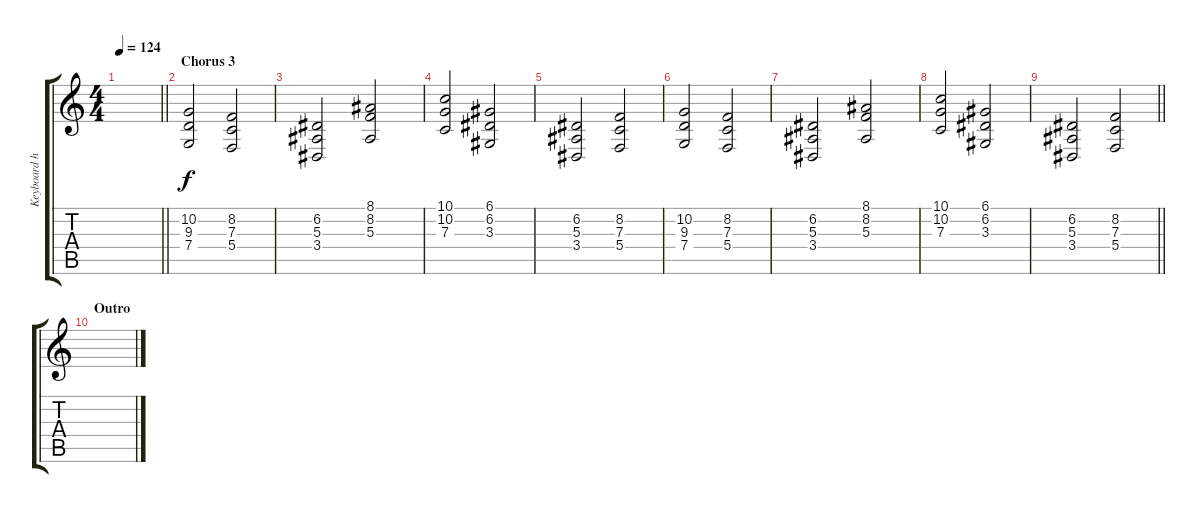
\track ("Keyboard high octave" "Keyboard h") {instrument stringensemble2}
\staff {score tabs}
\tuning (D4 A3 F3 C3 G2 D2) {hide}
\ts (4 4)
\tempo 124
\clef g2
\barLineRight lightlight
\ks c
|
\section ("" "Chorus 3")
(10.2 9.3 7.4).2{dy f} (8.2 7.3 5.4).2 |
(6.2 5.3 3.4).2 (8.1 8.2 5.3).2 |
(10.1 10.2 7.3).2 (6.1 6.2 3.3).2 |
(6.2 5.3 3.4).2 (8.2 7.3 5.4).2 |
(10.2 9.3 7.4).2 (8.2 7.3 5.4).2 |
(6.2 5.3 3.4).2 (8.1 8.2 5.3).2 |
(10.1 10.2 7.3).2 (6.1 6.2 3.3).2 |
\barLineRight lightlight
(6.2 5.3 3.4).2 (8.2 7.3 5.4).2 |
\section ("" "Outro")
